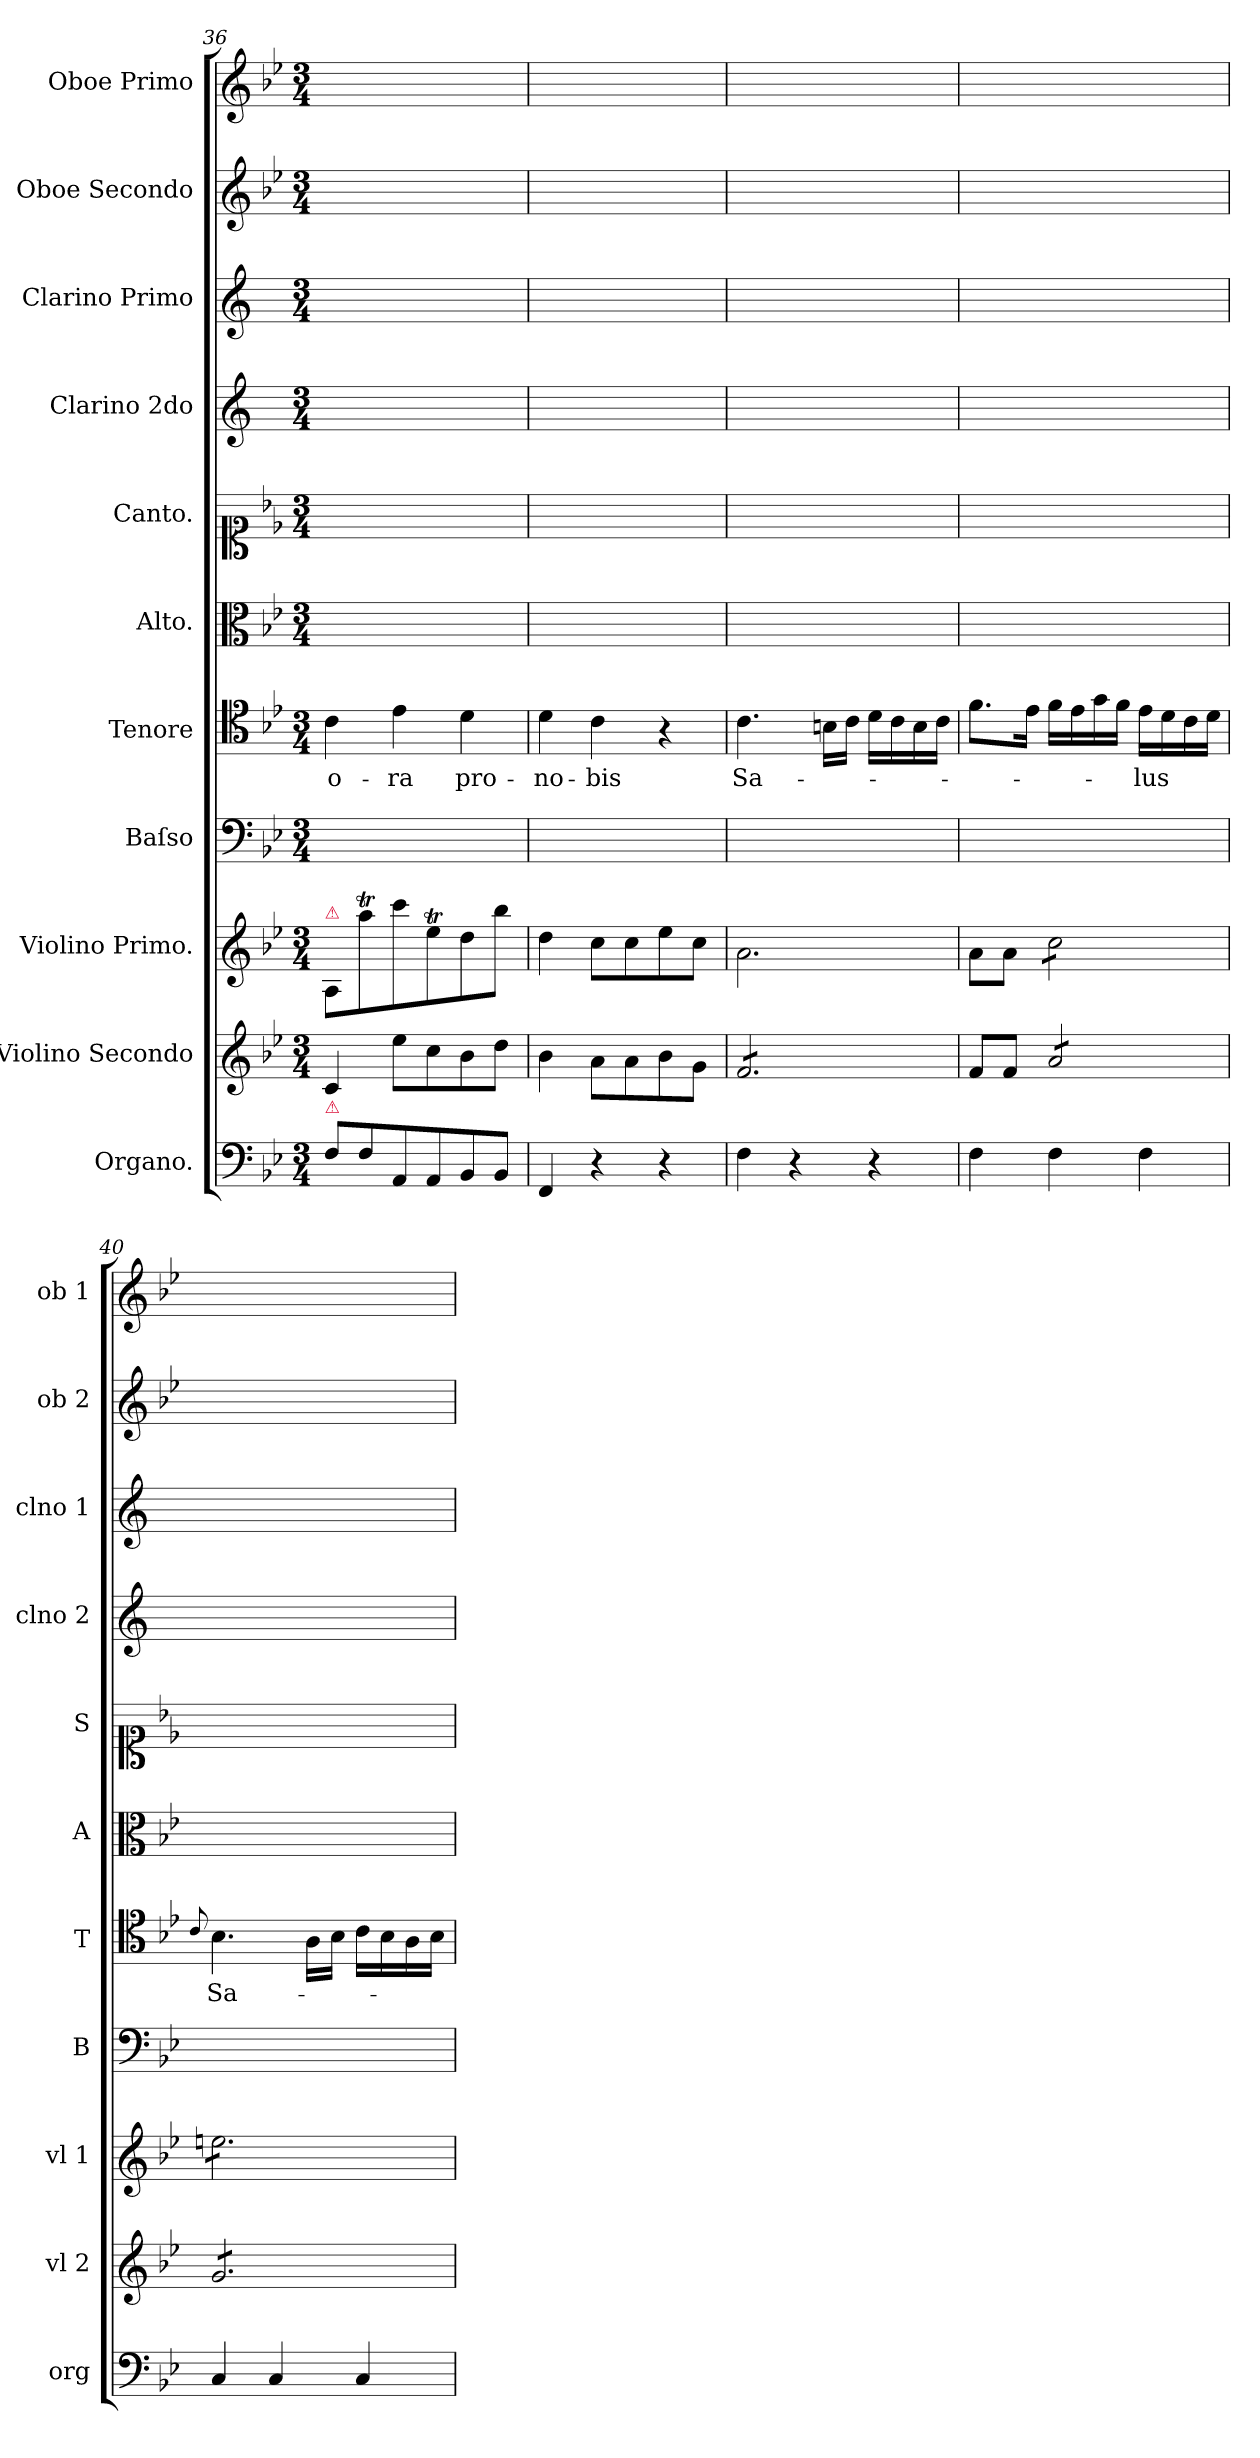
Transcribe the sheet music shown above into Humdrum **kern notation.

**kern	**kern	**kern	**kern	**kern	**text	**kern	**kern	**kern	**kern	**kern	**kern
*part11	*part10	*part9	*part8	*part7	*part7	*part6	*part5	*part4	*part3	*part2	*part1
*staff11	*staff10	*staff9	*staff8	*staff7	*staff7	*staff6	*staff5	*staff4	*staff3	*staff2	*staff1
*I"Organo.	*I"Violino Secondo	*I"Violino Primo.	*I"Baſso	*I"Tenore	*	*I"Alto.	*I"Canto.	*I"Clarino 2do	*I"Clarino Primo	*I"Oboe Secondo	*I"Oboe Primo
*I'org	*I'vl 2	*I'vl 1	*I'B	*I'T	*	*I'A	*I'S	*I'clno 2	*I'clno 1	*I'ob 2	*I'ob 1
*clefF4	*clefG2	*clefG2	*clefF4	*clefC4	*	*clefC3	*clefC1	*clefG2	*clefG2	*clefG2	*clefG2
*	*	*	*	*	*	*	*	*ITrd1c2	*ITrd1c2	*	*
*k[b-e-]	*k[b-e-]	*k[b-e-]	*k[b-e-]	*k[b-e-]	*	*k[b-e-]	*k[b-e-]	*k[b-e-]	*k[b-e-]	*k[b-e-]	*k[b-e-]
*B-:	*B-:	*B-:	*B-:	*B-:	*	*B-:	*B-:	*B-:	*B-:	*B-:	*B-:
*M3/4	*M3/4	*M3/4	*M3/4	*M3/4	*	*M3/4	*M3/4	*M3/4	*M3/4	*M3/4	*M3/4
=36	=36	=36	=36	=36	=36	=36	=36	=36	=36	=36	=36
!	!	!LO:TX:a:color=crimson:t=⚠	!	!	!	!	!	!	!	!	!
!LO:TX:a:color=crimson:t=⚠	!	!	!	!	!	!	!	!	!	!	!
8F\L	4c/	8A/L	2.ryy	4c\	o-	2.ryy	2.ryy	2.ryy	2.ryy	2.ryy	2.ryy
8F\	.	8aat\	.	.	.	.	.	.	.	.	.
8AA/	8ee-\L	8ccc\	.	4e-\	-ra	.	.	.	.	.	.
8AA/	8cc\	8ee-T\	.	.	.	.	.	.	.	.	.
8BB-/	8b-\	8dd\	.	4d\	pro-	.	.	.	.	.	.
8BB-/J	8dd\J	8bb-\J	.	.	.	.	.	.	.	.	.
=37	=37	=37	=37	=37	=37	=37	=37	=37	=37	=37	=37
4FF/	4b-\	4dd\	2.ryy	4d\	-no-	2.ryy	2.ryy	2.ryy	2.ryy	2.ryy	2.ryy
4r	8a\L	8cc\L	.	4c\	-bis	.	.	.	.	.	.
.	8a\	8cc\	.	.	.	.	.	.	.	.	.
4r	8b-\	8ee-\	.	4r	.	.	.	.	.	.	.
.	8g\J	8cc\J	.	.	.	.	.	.	.	.	.
=38	=38	=38	=38	=38	=38	=38	=38	=38	=38	=38	=38
*	*tremolo	*	*	*	*	*	*	*	*	*	*
4F\	8f/L	2.a\	2.ryy	4.c\	Sa-	2.ryy	2.ryy	2.ryy	2.ryy	2.ryy	2.ryy
.	8f/	.	.	.	.	.	.	.	.	.	.
4r	8f/	.	.	.	.	.	.	.	.	.	.
.	8f/	.	.	16Bn\LL	.	.	.	.	.	.	.
.	.	.	.	16c\JJ	.	.	.	.	.	.	.
4r	8f/	.	.	16d\LL	.	.	.	.	.	.	.
.	.	.	.	16c\	.	.	.	.	.	.	.
.	8f/J	.	.	16B\	.	.	.	.	.	.	.
*	*Xtremolo	*	*	*	*	*	*	*	*	*	*
.	.	.	.	16c\JJ	.	.	.	.	.	.	.
=39	=39	=39	=39	=39	=39	=39	=39	=39	=39	=39	=39
4F\	8f/L	8a\L	2.ryy	8.f\L	.	2.ryy	2.ryy	2.ryy	2.ryy	2.ryy	2.ryy
.	8f/J	8a\J	.	.	.	.	.	.	.	.	.
.	.	.	.	16e-\Jk	.	.	.	.	.	.	.
*	*tremolo	*	*	*	*	*	*	*	*	*	*
*	*	*tremolo	*	*	*	*	*	*	*	*	*
4F\	8a/L	8cc\L	.	16f\LL	.	.	.	.	.	.	.
.	.	.	.	16e-\	.	.	.	.	.	.	.
.	8a/	8cc\	.	16g\	.	.	.	.	.	.	.
.	.	.	.	16f\JJ	.	.	.	.	.	.	.
4F\	8a/	8cc\	.	16e-\LL	-lus	.	.	.	.	.	.
.	.	.	.	16d\	.	.	.	.	.	.	.
.	8a/J	8cc\J	.	16c\	.	.	.	.	.	.	.
.	.	.	.	16d\JJ	.	.	.	.	.	.	.
=40	=40	=40	=40	=40	=40	=40	=40	=40	=40	=40	=40
.	.	.	.	8qqc/	.	.	.	.	.	.	.
4C/	8g/L	8een\L	2.ryy	4.B-\	Sa-	2.ryy	2.ryy	2.ryy	2.ryy	2.ryy	2.ryy
.	8g/	8een\	.	.	.	.	.	.	.	.	.
4C/	8g/	8een\	.	.	.	.	.	.	.	.	.
.	8g/	8een\	.	16A\LL	.	.	.	.	.	.	.
.	.	.	.	16B-\JJ	.	.	.	.	.	.	.
4C/	8g/	8een\	.	16c\LL	.	.	.	.	.	.	.
.	.	.	.	16B-\	.	.	.	.	.	.	.
.	8g/J	8een\J	.	16A\	.	.	.	.	.	.	.
*	*	*Xtremolo	*	*	*	*	*	*	*	*	*
*	*Xtremolo	*	*	*	*	*	*	*	*	*	*
.	.	.	.	16B-\JJ	.	.	.	.	.	.	.
=	=	=	=	=	=	=	=	=	=	=	=
*-	*-	*-	*-	*-	*-	*-	*-	*-	*-	*-	*-
